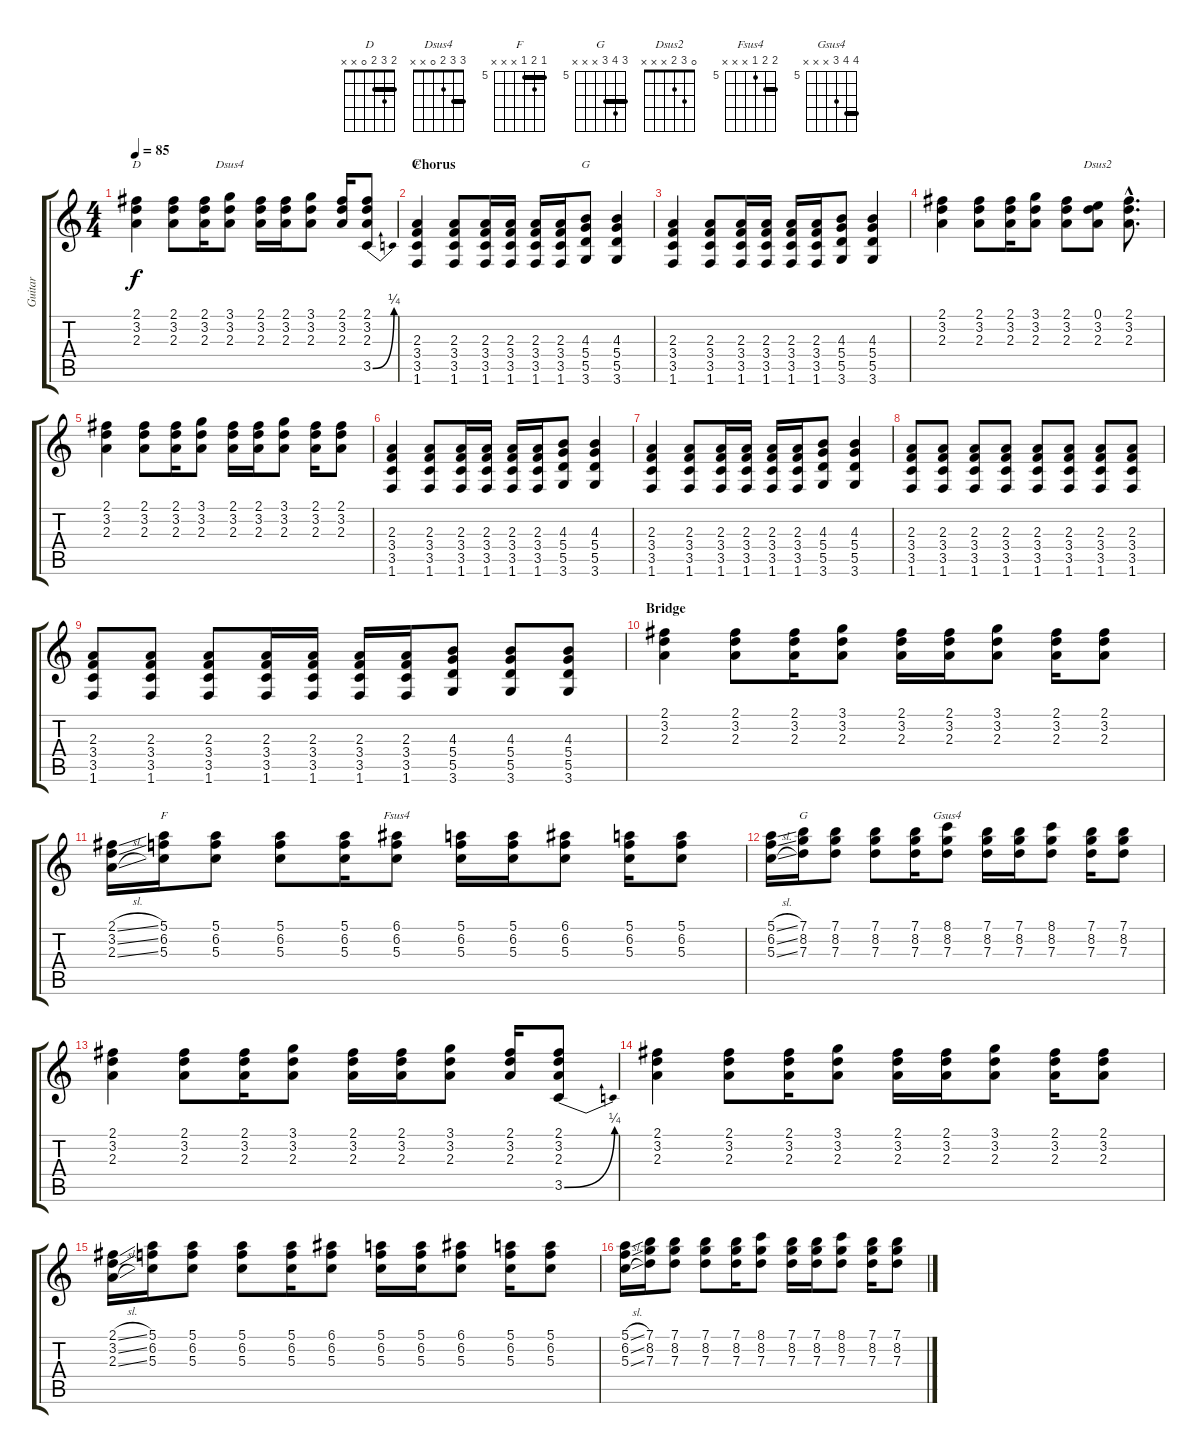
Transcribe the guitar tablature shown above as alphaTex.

\track ("Guitar" "Guitar") {instrument acousticguitarsteel}
\staff {score tabs}
\tuning (E4 B3 G3 D3 A2 E2) {hide}
\chord ("D" 2 3 2 0 x x) {barre 2}
\chord ("Dsus4" 3 3 2 0 x x) {barre 3}
\chord ("F" 1 1 2 3 3 1) {barre 1}
\chord ("G" 3 3 4 5 5 3) {barre 3}
\chord ("Dsus2" 0 3 2 x x x)
\chord ("F" 5 6 5 x x x) {firstfret 5 barre 5}
\chord ("Fsus4" 6 6 5 x x x) {firstfret 5 barre 6}
\chord ("G" 7 8 7 x x x) {firstfret 5 barre 7}
\chord ("Gsus4" 8 8 7 x x x) {firstfret 5 barre 8}
\ts (4 4)
\tempo 85
\clef g2
\ks c
(2.1 3.2 2.3).4{ch "D" dy f} (2.1 3.2 2.3).8 (2.1 3.2 2.3).16 (3.1 3.2 2.3).8{ch "Dsus4"} (2.1 3.2 2.3).16 (2.1 3.2 2.3).16 (3.1 3.2 2.3).8 (2.1 3.2 2.3).16 (2.1 3.2 2.3 3.5{be (bend 0 0 60 1)}).8 |
\section ("" "Chorus")
(2.3 3.4 3.5 1.6).4{ch "F"} (2.3 3.4 3.5 1.6).8 (2.3 3.4 3.5 1.6).16 (2.3 3.4 3.5 1.6).16 (2.3 3.4 3.5 1.6).16 (2.3 3.4 3.5 1.6).16 (4.3 5.4 5.5 3.6).8{ch "G"} (4.3 5.4 5.5 3.6).4 |
(2.3 3.4 3.5 1.6).4 (2.3 3.4 3.5 1.6).8 (2.3 3.4 3.5 1.6).16 (2.3 3.4 3.5 1.6).16 (2.3 3.4 3.5 1.6).16 (2.3 3.4 3.5 1.6).16 (4.3 5.4 5.5 3.6).8 (4.3 5.4 5.5 3.6).4 |
(2.1 3.2 2.3).4 (2.1 3.2 2.3).8 (2.1 3.2 2.3).16 (3.1 3.2 2.3).8 (2.1 3.2 2.3).8 (0.1 3.2 2.3).8{ch "Dsus2"} (2.1{hac} 3.2{hac} 2.3{hac}).8{d} |
(2.1 3.2 2.3).4 (2.1 3.2 2.3).8 (2.1 3.2 2.3).16 (3.1 3.2 2.3).8 (2.1 3.2 2.3).16 (2.1 3.2 2.3).16 (3.1 3.2 2.3).8 (2.1 3.2 2.3).16 (2.1 3.2 2.3).8 |
(2.3 3.4 3.5 1.6).4 (2.3 3.4 3.5 1.6).8 (2.3 3.4 3.5 1.6).16 (2.3 3.4 3.5 1.6).16 (2.3 3.4 3.5 1.6).16 (2.3 3.4 3.5 1.6).16 (4.3 5.4 5.5 3.6).8 (4.3 5.4 5.5 3.6).4 |
(2.3 3.4 3.5 1.6).4 (2.3 3.4 3.5 1.6).8 (2.3 3.4 3.5 1.6).16 (2.3 3.4 3.5 1.6).16 (2.3 3.4 3.5 1.6).16 (2.3 3.4 3.5 1.6).16 (4.3 5.4 5.5 3.6).8 (4.3 5.4 5.5 3.6).4 |
(2.3 3.4 3.5 1.6).8 (2.3 3.4 3.5 1.6).8 (2.3 3.4 3.5 1.6).8 (2.3 3.4 3.5 1.6).8 (2.3 3.4 3.5 1.6).8 (2.3 3.4 3.5 1.6).8 (2.3 3.4 3.5 1.6).8 (2.3 3.4 3.5 1.6).8 |
(2.3 3.4 3.5 1.6).8 (2.3 3.4 3.5 1.6).8 (2.3 3.4 3.5 1.6).8 (2.3 3.4 3.5 1.6).16 (2.3 3.4 3.5 1.6).16 (2.3 3.4 3.5 1.6).16 (2.3 3.4 3.5 1.6).16 (4.3 5.4 5.5 3.6).8 (4.3 5.4 5.5 3.6).8 (4.3 5.4 5.5 3.6).8 |
\section ("" "Bridge")
(2.1 3.2 2.3).4 (2.1 3.2 2.3).8 (2.1 3.2 2.3).16 (3.1 3.2 2.3).8 (2.1 3.2 2.3).16 (2.1 3.2 2.3).16 (3.1 3.2 2.3).8 (2.1 3.2 2.3).16 (2.1 3.2 2.3).8 |
(2.1{sl} 3.2{sl} 2.3{sl}).16 (5.1 6.2 5.3).16{ch "F"} (5.1 6.2 5.3).8 (5.1 6.2 5.3).8 (5.1 6.2 5.3).16 (6.1 6.2 5.3).8{ch "Fsus4"} (5.1 6.2 5.3).16 (5.1 6.2 5.3).16 (6.1 6.2 5.3).8 (5.1 6.2 5.3).16 (5.1 6.2 5.3).8 |
(5.1{sl} 6.2{sl} 5.3{sl}).16 (7.1 8.2 7.3).16{ch "G"} (7.1 8.2 7.3).8 (7.1 8.2 7.3).8 (7.1 8.2 7.3).16 (8.1 8.2 7.3).8{ch "Gsus4"} (7.1 8.2 7.3).16 (7.1 8.2 7.3).16 (8.1 8.2 7.3).8 (7.1 8.2 7.3).16 (7.1 8.2 7.3).8 |
(2.1 3.2 2.3).4 (2.1 3.2 2.3).8 (2.1 3.2 2.3).16 (3.1 3.2 2.3).8 (2.1 3.2 2.3).16 (2.1 3.2 2.3).16 (3.1 3.2 2.3).8 (2.1 3.2 2.3).16 (2.1 3.2 2.3 3.5{be (bend 0 0 60 1)}).8 |
(2.1 3.2 2.3).4 (2.1 3.2 2.3).8 (2.1 3.2 2.3).16 (3.1 3.2 2.3).8 (2.1 3.2 2.3).16 (2.1 3.2 2.3).16 (3.1 3.2 2.3).8 (2.1 3.2 2.3).16 (2.1 3.2 2.3).8 |
(2.1{sl} 3.2{sl} 2.3{sl}).16 (5.1 6.2 5.3).16 (5.1 6.2 5.3).8 (5.1 6.2 5.3).8 (5.1 6.2 5.3).16 (6.1 6.2 5.3).8 (5.1 6.2 5.3).16 (5.1 6.2 5.3).16 (6.1 6.2 5.3).8 (5.1 6.2 5.3).16 (5.1 6.2 5.3).8 |
(5.1{sl} 6.2{sl} 5.3{sl}).16 (7.1 8.2 7.3).16 (7.1 8.2 7.3).8 (7.1 8.2 7.3).8 (7.1 8.2 7.3).16 (8.1 8.2 7.3).8 (7.1 8.2 7.3).16 (7.1 8.2 7.3).16 (8.1 8.2 7.3).8 (7.1 8.2 7.3).16 (7.1 8.2 7.3).8
